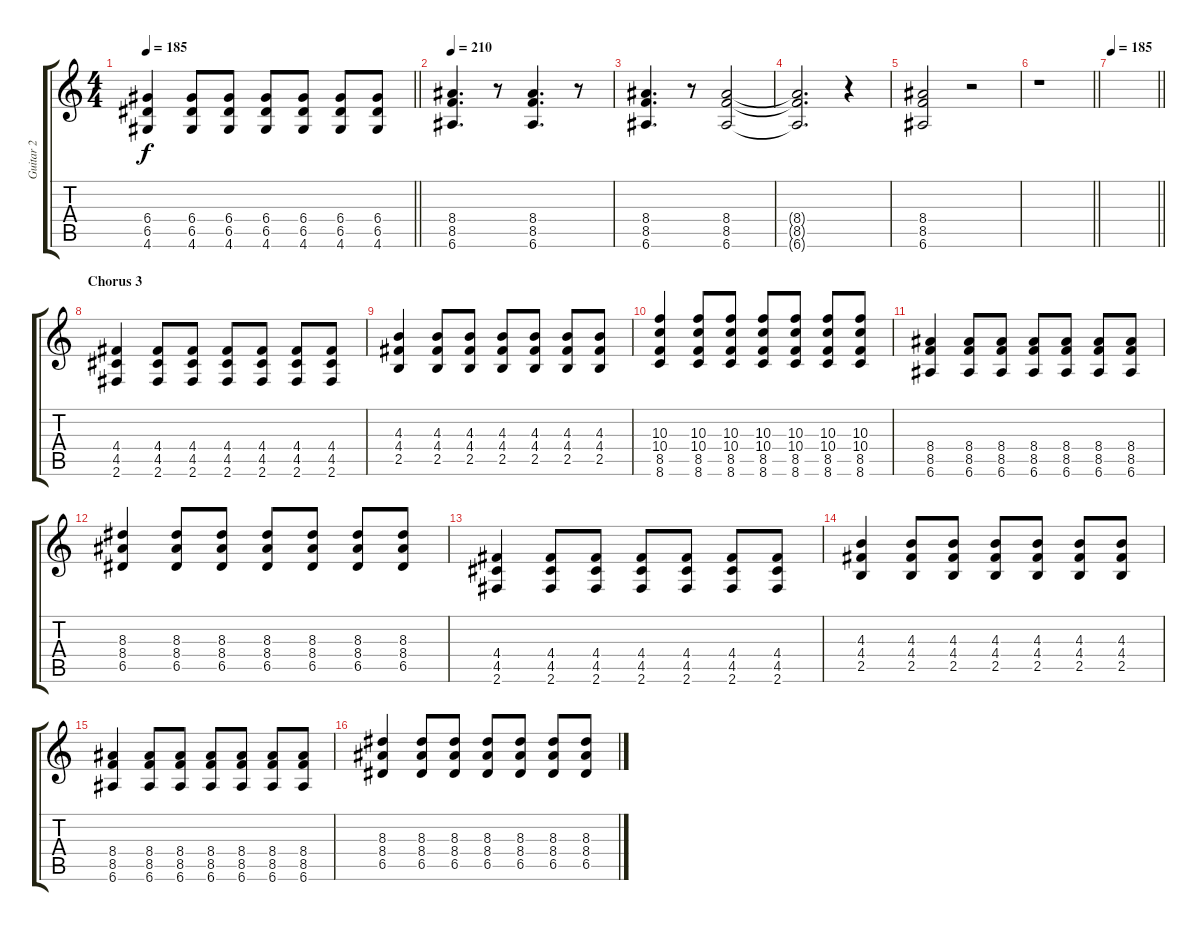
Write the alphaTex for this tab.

\track ("Guitar 2" "Guitar 2") {instrument distortionguitar}
\staff {score tabs}
\tuning (E4 B3 G3 D3 A2 E2) {hide}
\ts (4 4)
\tempo 185
\clef g2
\barLineRight lightlight
\ks c
(6.4 6.5 4.6).4{dy f} (6.4 6.5 4.6).8 (6.4 6.5 4.6).8 (6.4 6.5 4.6).8 (6.4 6.5 4.6).8 (6.4 6.5 4.6).8 (6.4 6.5 4.6).8 |
\tempo 210
(8.4 8.5 6.6).4{d} r.8 (8.4 8.5 6.6).4{d} r.8 |
(8.4 8.5 6.6).4{d} r.8 (8.4 8.5 6.6).2 |
(8.4{t} 8.5{t} 6.6{t}).2{d} r.4 |
(8.4 8.5 6.6).2 r.2 |
\barLineRight lightlight
r.1 |
\tempo 185
\barLineRight lightlight
|
\section ("" "Chorus 3")
(4.4 4.5 2.6).4 (4.4 4.5 2.6).8 (4.4 4.5 2.6).8 (4.4 4.5 2.6).8 (4.4 4.5 2.6).8 (4.4 4.5 2.6).8 (4.4 4.5 2.6).8 |
(4.3 4.4 2.5).4 (4.3 4.4 2.5).8 (4.3 4.4 2.5).8 (4.3 4.4 2.5).8 (4.3 4.4 2.5).8 (4.3 4.4 2.5).8 (4.3 4.4 2.5).8 |
(10.3 10.4 8.5 8.6).4 (10.3 10.4 8.5 8.6).8 (10.3 10.4 8.5 8.6).8 (10.3 10.4 8.5 8.6).8 (10.3 10.4 8.5 8.6).8 (10.3 10.4 8.5 8.6).8 (10.3 10.4 8.5 8.6).8 |
(8.4 8.5 6.6).4 (8.4 8.5 6.6).8 (8.4 8.5 6.6).8 (8.4 8.5 6.6).8 (8.4 8.5 6.6).8 (8.4 8.5 6.6).8 (8.4 8.5 6.6).8 |
(8.3 8.4 6.5).4 (8.3 8.4 6.5).8 (8.3 8.4 6.5).8 (8.3 8.4 6.5).8 (8.3 8.4 6.5).8 (8.3 8.4 6.5).8 (8.3 8.4 6.5).8 |
(4.4 4.5 2.6).4 (4.4 4.5 2.6).8 (4.4 4.5 2.6).8 (4.4 4.5 2.6).8 (4.4 4.5 2.6).8 (4.4 4.5 2.6).8 (4.4 4.5 2.6).8 |
(4.3 4.4 2.5).4 (4.3 4.4 2.5).8 (4.3 4.4 2.5).8 (4.3 4.4 2.5).8 (4.3 4.4 2.5).8 (4.3 4.4 2.5).8 (4.3 4.4 2.5).8 |
(8.4 8.5 6.6).4 (8.4 8.5 6.6).8 (8.4 8.5 6.6).8 (8.4 8.5 6.6).8 (8.4 8.5 6.6).8 (8.4 8.5 6.6).8 (8.4 8.5 6.6).8 |
(8.3 8.4 6.5).4 (8.3 8.4 6.5).8 (8.3 8.4 6.5).8 (8.3 8.4 6.5).8 (8.3 8.4 6.5).8 (8.3 8.4 6.5).8 (8.3 8.4 6.5).8
